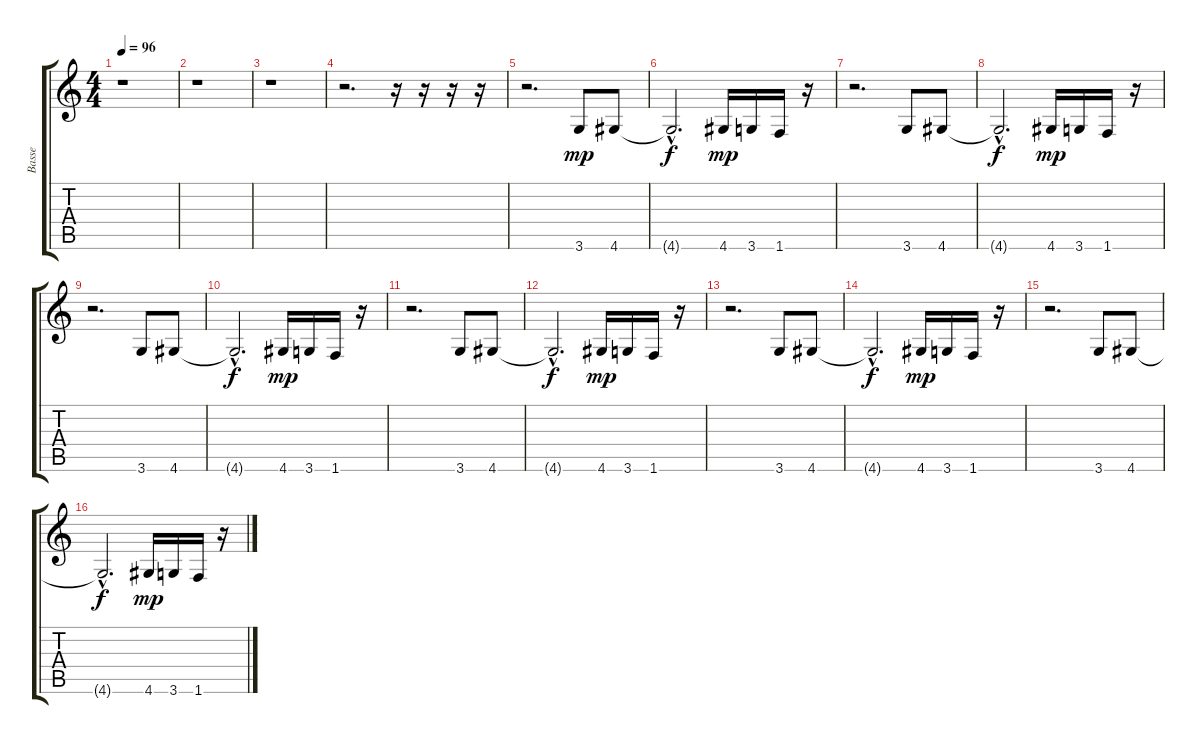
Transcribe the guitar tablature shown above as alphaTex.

\track ("Basse" "Basse") {instrument acousticbass}
\staff {score tabs}
\tuning (E4 B3 G3 D3 A2 E2) {hide}
\ts (4 4)
\tempo 96
\clef g2
\ks c
r.1{dy mp instrument acousticbass} |
r.1 |
r.1 |
r.2{d} r.16 r.16 r.16 r.16 |
r.2{d} 3.6.8 4.6.8 |
4.6{hac t}.2{d dy f} 4.6.16{dy mp} 3.6.16 1.6.16 r.16 |
r.2{d} 3.6.8 4.6.8 |
4.6{hac t}.2{d dy f} 4.6.16{dy mp} 3.6.16 1.6.16 r.16 |
r.2{d} 3.6.8 4.6.8 |
4.6{hac t}.2{d dy f} 4.6.16{dy mp} 3.6.16 1.6.16 r.16 |
r.2{d} 3.6.8 4.6.8 |
4.6{hac t}.2{d dy f} 4.6.16{dy mp} 3.6.16 1.6.16 r.16 |
r.2{d} 3.6.8 4.6.8 |
4.6{hac t}.2{d dy f} 4.6.16{dy mp} 3.6.16 1.6.16 r.16 |
r.2{d} 3.6.8 4.6.8 |
4.6{hac t}.2{d dy f} 4.6.16{dy mp} 3.6.16 1.6.16 r.16
